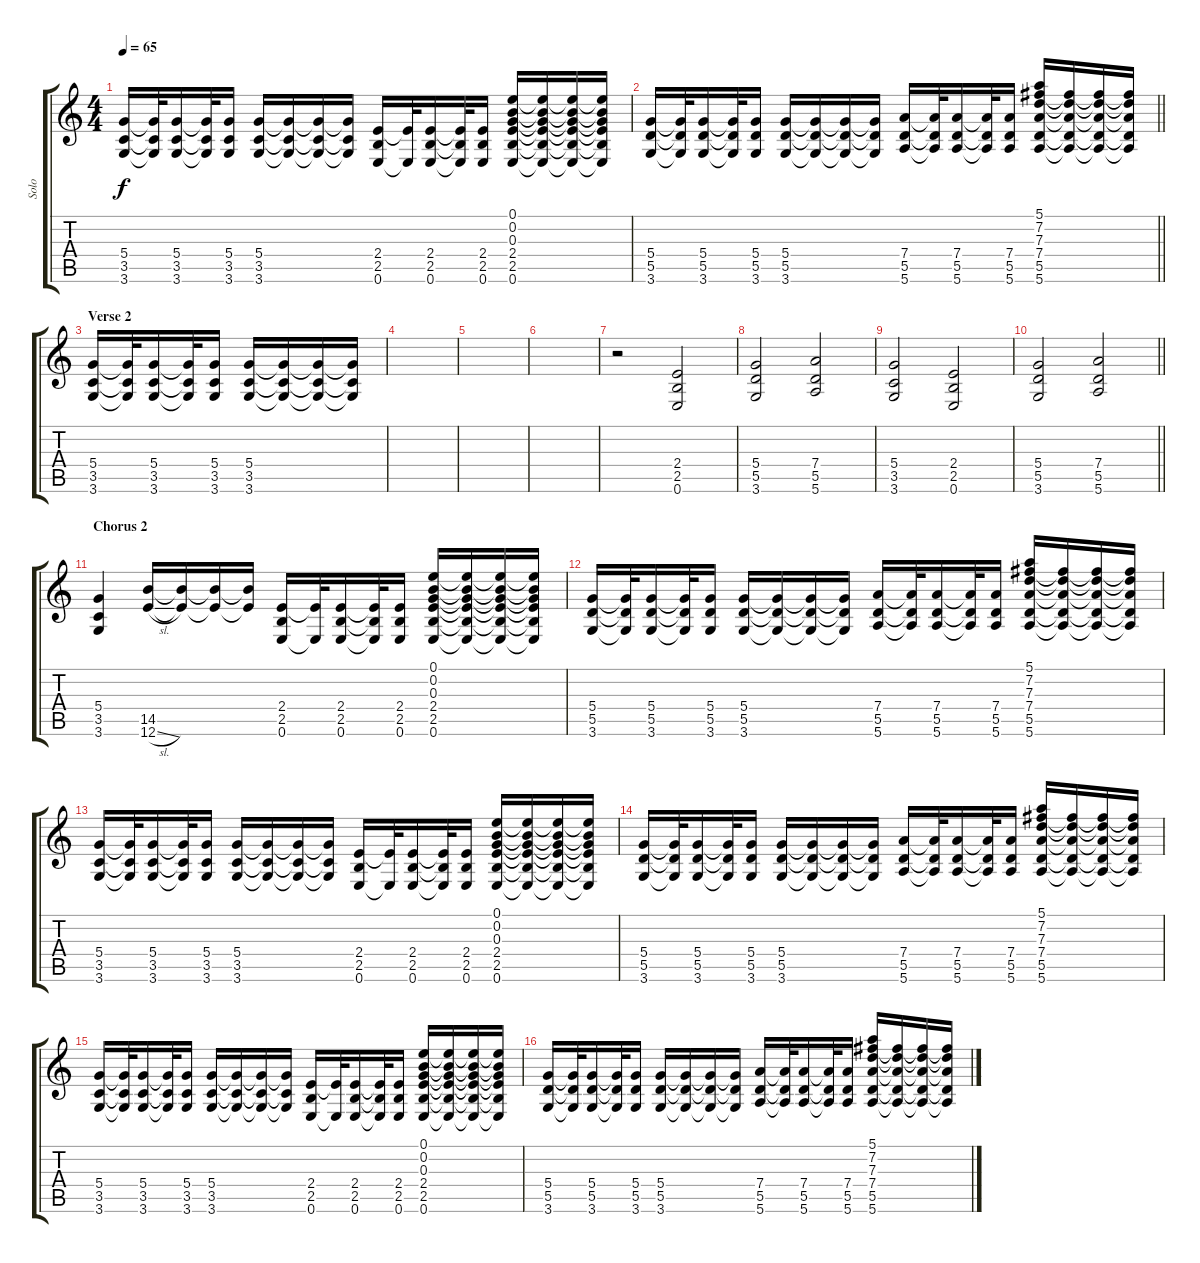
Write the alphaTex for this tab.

\track ("Solo" "Solo") {instrument overdrivenguitar}
\staff {score tabs}
\tuning (E4 B3 G3 D3 A2 E2) {hide}
\ts (4 4)
\tempo 65
\clef g2
\ks c
(5.4 3.5 3.6).16{dy f} (5.4{t} 3.5{t} 3.6{t}).32 (5.4 3.5 3.6).16 (5.4{t} 3.5{t} 3.6{t}).32 (5.4 3.5 3.6).16 (5.4 3.5 3.6).16 (5.4{t} 3.5{t} 3.6{t}).16 (5.4{t} 3.5{t} 3.6{t}).16 (5.4{t} 3.5{t} 3.6{t}).16 (2.4 2.5 0.6).16 (2.4{t} 0.6{t}).32 (2.4 2.5 0.6).16 (2.4{t} 2.5{t} 0.6{t}).32 (2.4 2.5 0.6).16 (0.1 0.2 0.3 2.4 2.5 0.6).16 (0.1{t} 0.2{t} 0.3{t} 2.4{t} 2.5{t} 0.6{t}).16 (0.1{t} 0.2{t} 0.3{t} 2.4{t} 2.5{t} 0.6{t}).16 (0.1{t} 0.2{t} 0.3{t} 2.4{t} 2.5{t} 0.6{t}).16 |
\barLineRight lightlight
(5.4 5.5 3.6).16 (5.4{t} 5.5{t} 3.6{t}).32 (5.4 5.5 3.6).16 (5.4{t} 5.5{t} 3.6{t}).32 (5.4 5.5 3.6).16 (5.4 5.5 3.6).16 (5.4{t} 5.5{t} 3.6{t}).16 (5.4{t} 5.5{t} 3.6{t}).16 (5.4{t} 5.5{t} 3.6{t}).16 (7.4 5.5 5.6).16 (7.4{t} 5.5{t} 5.6{t}).32 (7.4 5.5 5.6).16 (7.4{t} 5.5{t} 5.6{t}).32 (7.4 5.5 5.6).16 (5.1 7.2 7.3 7.4 5.5 5.6).16 (7.2{t} 7.3{t} 7.4{t} 5.5{t} 5.6{t}).16 (7.2{t} 7.3{t} 7.4{t} 5.5{t} 5.6{t}).16 (7.2{t} 7.3{t} 7.4{t} 5.5{t} 5.6{t}).16 |
\section ("" "Verse 2")
(5.4 3.5 3.6).16 (5.4{t} 3.5{t} 3.6{t}).32 (5.4 3.5 3.6).16 (5.4{t} 3.5{t} 3.6{t}).32 (5.4 3.5 3.6).16 (5.4 3.5 3.6).16 (5.4{t} 3.5{t} 3.6{t}).16 (5.4{t} 3.5{t} 3.6{t}).16 (5.4{t} 3.5{t} 3.6{t}).16 |
|
|
|
r.2 (2.4 2.5 0.6).2 |
(5.4 5.5 3.6).2 (7.4 5.5 5.6).2 |
(5.4 3.5 3.6).2 (2.4 2.5 0.6).2 |
\barLineRight lightlight
(5.4 5.5 3.6).2 (7.4 5.5 5.6).2 |
\section ("" "Chorus 2")
(5.4 3.5 3.6).4 (14.5 12.6{sl}).16 (14.5{t} 12.6{t}).16 (14.5{t} 12.6{t}).16 (14.5{t} 12.6{t}).16 (2.4 2.5 0.6).16 (2.4{t} 0.6{t}).32 (2.4 2.5 0.6).16 (2.4{t} 2.5{t} 0.6{t}).32 (2.4 2.5 0.6).16 (0.1 0.2 0.3 2.4 2.5 0.6).16 (0.1{t} 0.2{t} 0.3{t} 2.4{t} 2.5{t} 0.6{t}).16 (0.1{t} 0.2{t} 0.3{t} 2.4{t} 2.5{t} 0.6{t}).16 (0.1{t} 0.2{t} 0.3{t} 2.4{t} 2.5{t} 0.6{t}).16 |
(5.4 5.5 3.6).16 (5.4{t} 5.5{t} 3.6{t}).32 (5.4 5.5 3.6).16 (5.4{t} 5.5{t} 3.6{t}).32 (5.4 5.5 3.6).16 (5.4 5.5 3.6).16 (5.4{t} 5.5{t} 3.6{t}).16 (5.4{t} 5.5{t} 3.6{t}).16 (5.4{t} 5.5{t} 3.6{t}).16 (7.4 5.5 5.6).16 (7.4{t} 5.5{t} 5.6{t}).32 (7.4 5.5 5.6).16 (7.4{t} 5.5{t} 5.6{t}).32 (7.4 5.5 5.6).16 (5.1 7.2 7.3 7.4 5.5 5.6).16 (7.2{t} 7.3{t} 7.4{t} 5.5{t} 5.6{t}).16 (7.2{t} 7.3{t} 7.4{t} 5.5{t} 5.6{t}).16 (7.2{t} 7.3{t} 7.4{t} 5.5{t} 5.6{t}).16 |
(5.4 3.5 3.6).16 (5.4{t} 3.5{t} 3.6{t}).32 (5.4 3.5 3.6).16 (5.4{t} 3.5{t} 3.6{t}).32 (5.4 3.5 3.6).16 (5.4 3.5 3.6).16 (5.4{t} 3.5{t} 3.6{t}).16 (5.4{t} 3.5{t} 3.6{t}).16 (5.4{t} 3.5{t} 3.6{t}).16 (2.4 2.5 0.6).16 (2.4{t} 0.6{t}).32 (2.4 2.5 0.6).16 (2.4{t} 2.5{t} 0.6{t}).32 (2.4 2.5 0.6).16 (0.1 0.2 0.3 2.4 2.5 0.6).16 (0.1{t} 0.2{t} 0.3{t} 2.4{t} 2.5{t} 0.6{t}).16 (0.1{t} 0.2{t} 0.3{t} 2.4{t} 2.5{t} 0.6{t}).16 (0.1{t} 0.2{t} 0.3{t} 2.4{t} 2.5{t} 0.6{t}).16 |
(5.4 5.5 3.6).16 (5.4{t} 5.5{t} 3.6{t}).32 (5.4 5.5 3.6).16 (5.4{t} 5.5{t} 3.6{t}).32 (5.4 5.5 3.6).16 (5.4 5.5 3.6).16 (5.4{t} 5.5{t} 3.6{t}).16 (5.4{t} 5.5{t} 3.6{t}).16 (5.4{t} 5.5{t} 3.6{t}).16 (7.4 5.5 5.6).16 (7.4{t} 5.5{t} 5.6{t}).32 (7.4 5.5 5.6).16 (7.4{t} 5.5{t} 5.6{t}).32 (7.4 5.5 5.6).16 (5.1 7.2 7.3 7.4 5.5 5.6).16 (7.2{t} 7.3{t} 7.4{t} 5.5{t} 5.6{t}).16 (7.2{t} 7.3{t} 7.4{t} 5.5{t} 5.6{t}).16 (7.2{t} 7.3{t} 7.4{t} 5.5{t} 5.6{t}).16 |
(5.4 3.5 3.6).16 (5.4{t} 3.5{t} 3.6{t}).32 (5.4 3.5 3.6).16 (5.4{t} 3.5{t} 3.6{t}).32 (5.4 3.5 3.6).16 (5.4 3.5 3.6).16 (5.4{t} 3.5{t} 3.6{t}).16 (5.4{t} 3.5{t} 3.6{t}).16 (5.4{t} 3.5{t} 3.6{t}).16 (2.4 2.5 0.6).16 (2.4{t} 0.6{t}).32 (2.4 2.5 0.6).16 (2.4{t} 2.5{t} 0.6{t}).32 (2.4 2.5 0.6).16 (0.1 0.2 0.3 2.4 2.5 0.6).16 (0.1{t} 0.2{t} 0.3{t} 2.4{t} 2.5{t} 0.6{t}).16 (0.1{t} 0.2{t} 0.3{t} 2.4{t} 2.5{t} 0.6{t}).16 (0.1{t} 0.2{t} 0.3{t} 2.4{t} 2.5{t} 0.6{t}).16 |
(5.4 5.5 3.6).16 (5.4{t} 5.5{t} 3.6{t}).32 (5.4 5.5 3.6).16 (5.4{t} 5.5{t} 3.6{t}).32 (5.4 5.5 3.6).16 (5.4 5.5 3.6).16 (5.4{t} 5.5{t} 3.6{t}).16 (5.4{t} 5.5{t} 3.6{t}).16 (5.4{t} 5.5{t} 3.6{t}).16 (7.4 5.5 5.6).16 (7.4{t} 5.5{t} 5.6{t}).32 (7.4 5.5 5.6).16 (7.4{t} 5.5{t} 5.6{t}).32 (7.4 5.5 5.6).16 (5.1 7.2 7.3 7.4 5.5 5.6).16 (7.2{t} 7.3{t} 7.4{t} 5.5{t} 5.6{t}).16 (7.2{t} 7.3{t} 7.4{t} 5.5{t} 5.6{t}).16 (7.2{t} 7.3{t} 7.4{t} 5.5{t} 5.6{t}).16
